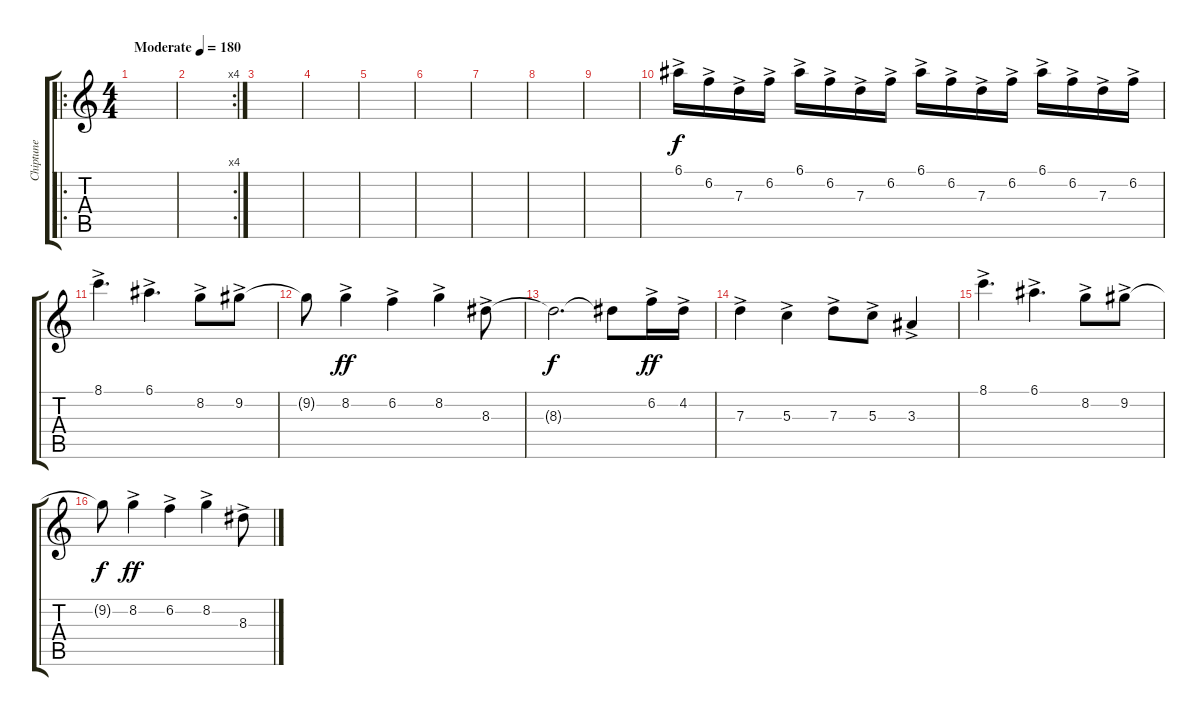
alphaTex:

\track ("Chiptune" "Chiptune") {instrument lead1square}
\staff {score tabs}
\tuning (E5 B4 G4 D4 A3 E3) {hide}
\ro
\ts (4 4)
\tempo (180 "Moderate")
\clef g2
\ks c
|
\rc 4
|
|
|
|
|
|
|
|
6.1{ac}.16{volume 16} 6.2{ac}.16 7.3{ac}.16 6.2{ac}.16 6.1{ac}.16 6.2{ac}.16 7.3{ac}.16 6.2{ac}.16 6.1{ac}.16 6.2{ac}.16 7.3{ac}.16 6.2{ac}.16 6.1{ac}.16 6.2{ac}.16 7.3{ac}.16 6.2{ac}.16 |
8.1{ac}.4{d} 6.1{ac}.4{d} 8.2{ac}.8 9.2{ac}.8 |
9.2{t}.8{dy f} 8.2{ac}.4{dy ff} 6.2{ac}.4 8.2{ac}.4 8.3{ac}.8 |
8.3{t}.2{d dy f} 8.3{t}.8 6.2{ac}.16{dy ff} 4.2{ac}.16 |
7.3{ac}.4 5.3{ac}.4 7.3{ac}.8 5.3{ac}.8 3.3{ac}.4 |
8.1{ac}.4{d} 6.1{ac}.4{d} 8.2{ac}.8 9.2{ac}.8 |
9.2{t}.8{dy f} 8.2{ac}.4{dy ff} 6.2{ac}.4 8.2{ac}.4 8.3{ac}.8
